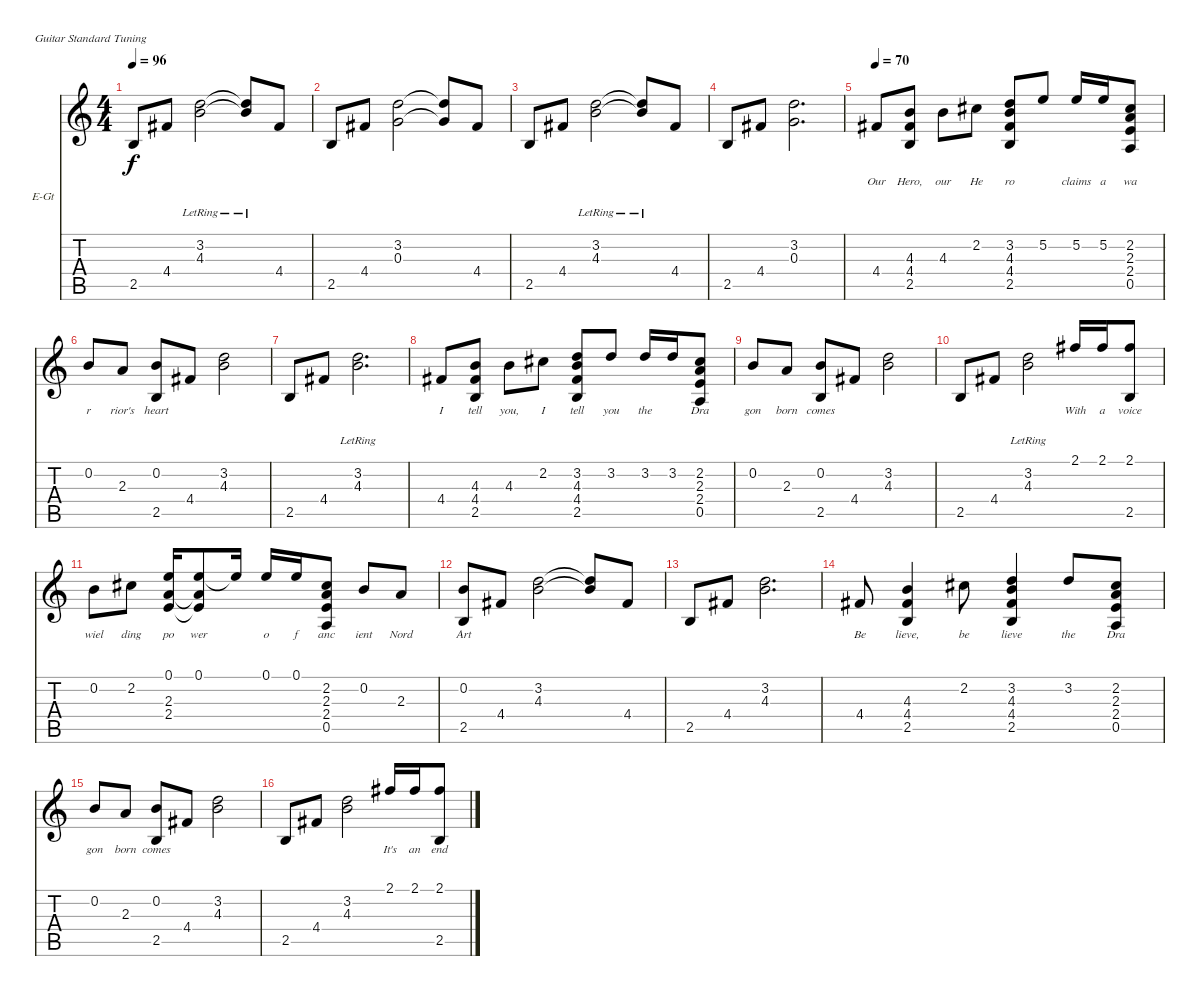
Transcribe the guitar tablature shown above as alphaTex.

\defaultSystemsLayout 4
\bracketExtendMode nobrackets
\firstSystemTrackNameOrientation horizontal
\otherSystemsTrackNameOrientation horizontal
\track ("Jazz Guitar" "E-Gt") {instrument electricguitarjazz}
\staff {score tabs}
\tuning (E4 B3 G3 D3 A2 E2)
\ts (4 4)
\tempo 96
\clef g2
\ks c
2.5.8{lyrics (0 "") lyrics (1 "") lyrics (2 "") lyrics (3 "") lyrics (4 "") dy f instrument electricguitarjazz} 4.4.8{lyrics (0 "") lyrics (1 "") lyrics (2 "") lyrics (3 "") lyrics (4 "")} (4.3{lr} 3.2).2{lyrics (0 "") lyrics (1 "") lyrics (2 "") lyrics (3 "") lyrics (4 "")} (4.3{lr t} 3.2{t}).8{lyrics (0 "") lyrics (1 "") lyrics (2 "") lyrics (3 "") lyrics (4 "")} 4.4.8{lyrics (0 "") lyrics (1 "") lyrics (2 "") lyrics (3 "") lyrics (4 "")} |
2.5.8{lyrics (0 "") lyrics (1 "") lyrics (2 "") lyrics (3 "") lyrics (4 "")} 4.4.8{lyrics (0 "") lyrics (1 "") lyrics (2 "") lyrics (3 "") lyrics (4 "")} (3.2 0.3).2{lyrics (0 "") lyrics (1 "") lyrics (2 "") lyrics (3 "") lyrics (4 "")} (3.2{t} 0.3{t}).8{lyrics (0 "") lyrics (1 "") lyrics (2 "") lyrics (3 "") lyrics (4 "")} 4.4.8{lyrics (0 "") lyrics (1 "") lyrics (2 "") lyrics (3 "") lyrics (4 "")} |
2.5.8{lyrics (0 "") lyrics (1 "") lyrics (2 "") lyrics (3 "") lyrics (4 "")} 4.4.8{lyrics (0 "") lyrics (1 "") lyrics (2 "") lyrics (3 "") lyrics (4 "")} (4.3{lr} 3.2).2{lyrics (0 "") lyrics (1 "") lyrics (2 "") lyrics (3 "") lyrics (4 "")} (4.3{lr t} 3.2{t}).8{lyrics (0 "") lyrics (1 "") lyrics (2 "") lyrics (3 "") lyrics (4 "")} 4.4.8{lyrics (0 "") lyrics (1 "") lyrics (2 "") lyrics (3 "") lyrics (4 "")} |
2.5.8{lyrics (0 "") lyrics (1 "") lyrics (2 "") lyrics (3 "") lyrics (4 "")} 4.4.8{lyrics (0 "") lyrics (1 "") lyrics (2 "") lyrics (3 "") lyrics (4 "")} (3.2 0.3).2{d lyrics (0 "") lyrics (1 "") lyrics (2 "") lyrics (3 "") lyrics (4 "")} |
\tempo 70
4.4.8{lyrics (0 "Our") lyrics (1 "") lyrics (2 "") lyrics (3 "") lyrics (4 "")} (4.4 4.3 2.5).8{lyrics (0 "Hero,") lyrics (1 "") lyrics (2 "") lyrics (3 "") lyrics (4 "")} 4.3.8{lyrics (0 "our") lyrics (1 "") lyrics (2 "") lyrics (3 "") lyrics (4 "")} 2.2.8{lyrics (0 "He") lyrics (1 "") lyrics (2 "") lyrics (3 "") lyrics (4 "")} (3.2 4.3 4.4 2.5).8{lyrics (0 "ro") lyrics (1 "") lyrics (2 "") lyrics (3 "") lyrics (4 "")} 5.2.8{lyrics (0 "") lyrics (1 "") lyrics (2 "") lyrics (3 "") lyrics (4 "")} 5.2.16{lyrics (0 "claims") lyrics (1 "") lyrics (2 "") lyrics (3 "") lyrics (4 "")} 5.2.16{lyrics (0 "a") lyrics (1 "") lyrics (2 "") lyrics (3 "") lyrics (4 "")} (2.2 2.3 2.4 0.5).8{lyrics (0 "wa") lyrics (1 "") lyrics (2 "") lyrics (3 "") lyrics (4 "")} |
0.2.8{lyrics (0 "r") lyrics (1 "") lyrics (2 "") lyrics (3 "") lyrics (4 "")} 2.3.8{lyrics (0 "rior's") lyrics (1 "") lyrics (2 "") lyrics (3 "") lyrics (4 "")} (0.2 2.5).8{lyrics (0 "heart") lyrics (1 "") lyrics (2 "") lyrics (3 "") lyrics (4 "")} 4.4.8{lyrics (0 "") lyrics (1 "") lyrics (2 "") lyrics (3 "") lyrics (4 "")} (4.3 3.2).2{lyrics (0 "") lyrics (1 "") lyrics (2 "") lyrics (3 "") lyrics (4 "")} |
2.5.8{lyrics (0 "") lyrics (1 "") lyrics (2 "") lyrics (3 "") lyrics (4 "")} 4.4.8{lyrics (0 "") lyrics (1 "") lyrics (2 "") lyrics (3 "") lyrics (4 "")} (4.3{lr} 3.2).2{d lyrics (0 "") lyrics (1 "") lyrics (2 "") lyrics (3 "") lyrics (4 "")} |
4.4.8{lyrics (0 "I") lyrics (1 "") lyrics (2 "") lyrics (3 "") lyrics (4 "")} (4.4 4.3 2.5).8{lyrics (0 "tell") lyrics (1 "") lyrics (2 "") lyrics (3 "") lyrics (4 "")} 4.3.8{lyrics (0 "you,") lyrics (1 "") lyrics (2 "") lyrics (3 "") lyrics (4 "")} 2.2.8{lyrics (0 "I") lyrics (1 "") lyrics (2 "") lyrics (3 "") lyrics (4 "")} (3.2 4.3 4.4 2.5).8{lyrics (0 "tell") lyrics (1 "") lyrics (2 "") lyrics (3 "") lyrics (4 "")} 3.2.8{lyrics (0 "you") lyrics (1 "") lyrics (2 "") lyrics (3 "") lyrics (4 "")} 3.2.16{lyrics (0 "the") lyrics (1 "") lyrics (2 "") lyrics (3 "") lyrics (4 "")} 3.2.16{lyrics (0 "") lyrics (1 "") lyrics (2 "") lyrics (3 "") lyrics (4 "")} (2.2 2.3 2.4 0.5).8{lyrics (0 "Dra") lyrics (1 "") lyrics (2 "") lyrics (3 "") lyrics (4 "")} |
0.2.8{lyrics (0 "gon") lyrics (1 "") lyrics (2 "") lyrics (3 "") lyrics (4 "")} 2.3.8{lyrics (0 "born") lyrics (1 "") lyrics (2 "") lyrics (3 "") lyrics (4 "")} (0.2 2.5).8{lyrics (0 "comes") lyrics (1 "") lyrics (2 "") lyrics (3 "") lyrics (4 "")} 4.4.8{lyrics (0 "") lyrics (1 "") lyrics (2 "") lyrics (3 "") lyrics (4 "")} (4.3 3.2).2{lyrics (0 "") lyrics (1 "") lyrics (2 "") lyrics (3 "") lyrics (4 "")} |
2.5.8{lyrics (0 "") lyrics (1 "") lyrics (2 "") lyrics (3 "") lyrics (4 "")} 4.4.8{lyrics (0 "") lyrics (1 "") lyrics (2 "") lyrics (3 "") lyrics (4 "")} (4.3{lr} 3.2).2{lyrics (0 "") lyrics (1 "") lyrics (2 "") lyrics (3 "") lyrics (4 "")} 2.1.16{lyrics (0 "With") lyrics (1 "") lyrics (2 "") lyrics (3 "") lyrics (4 "")} 2.1.16{lyrics (0 "a") lyrics (1 "") lyrics (2 "") lyrics (3 "") lyrics (4 "")} (2.1 2.5).8{lyrics (0 "voice") lyrics (1 "") lyrics (2 "") lyrics (3 "") lyrics (4 "")} |
0.2.8{lyrics (0 "wiel") lyrics (1 "") lyrics (2 "") lyrics (3 "") lyrics (4 "")} 2.2.8{lyrics (0 "ding") lyrics (1 "") lyrics (2 "") lyrics (3 "") lyrics (4 "")} (0.1 2.3 2.4).16{lyrics (0 "po") lyrics (1 "") lyrics (2 "") lyrics (3 "") lyrics (4 "")} (2.4{t} 0.1 2.3{t}).8{lyrics (0 "wer") lyrics (1 "") lyrics (2 "") lyrics (3 "") lyrics (4 "")} 0.1{t}.16{lyrics (0 "") lyrics (1 "") lyrics (2 "") lyrics (3 "") lyrics (4 "")} 0.1.16{lyrics (0 "o") lyrics (1 "") lyrics (2 "") lyrics (3 "") lyrics (4 "")} 0.1.16{lyrics (0 "f") lyrics (1 "") lyrics (2 "") lyrics (3 "") lyrics (4 "")} (2.2 2.3 2.4 0.5).8{lyrics (0 "anc") lyrics (1 "") lyrics (2 "") lyrics (3 "") lyrics (4 "")} 0.2.8{lyrics (0 "ient") lyrics (1 "") lyrics (2 "") lyrics (3 "") lyrics (4 "")} 2.3.8{lyrics (0 "Nord") lyrics (1 "") lyrics (2 "") lyrics (3 "") lyrics (4 "")} |
(2.5 0.2).8{lyrics (0 "Art") lyrics (1 "") lyrics (2 "") lyrics (3 "") lyrics (4 "")} 4.4.8{lyrics (0 "") lyrics (1 "") lyrics (2 "") lyrics (3 "") lyrics (4 "")} (4.3 3.2).2{lyrics (0 "") lyrics (1 "") lyrics (2 "") lyrics (3 "") lyrics (4 "")} (4.3{t} 3.2{t}).8{lyrics (0 "") lyrics (1 "") lyrics (2 "") lyrics (3 "") lyrics (4 "")} 4.4.8{lyrics (0 "") lyrics (1 "") lyrics (2 "") lyrics (3 "") lyrics (4 "")} |
2.5.8{lyrics (0 "") lyrics (1 "") lyrics (2 "") lyrics (3 "") lyrics (4 "")} 4.4.8{lyrics (0 "") lyrics (1 "") lyrics (2 "") lyrics (3 "") lyrics (4 "")} (4.3 3.2).2{d lyrics (0 "") lyrics (1 "") lyrics (2 "") lyrics (3 "") lyrics (4 "")} |
4.4.8{lyrics (0 "Be") lyrics (1 "") lyrics (2 "") lyrics (3 "") lyrics (4 "")} (4.4 4.3 2.5).4{lyrics (0 "lieve,") lyrics (1 "") lyrics (2 "") lyrics (3 "") lyrics (4 "")} 2.2.8{lyrics (0 "be") lyrics (1 "") lyrics (2 "") lyrics (3 "") lyrics (4 "")} (3.2 4.3 4.4 2.5).4{lyrics (0 "lieve") lyrics (1 "") lyrics (2 "") lyrics (3 "") lyrics (4 "")} 3.2.8{lyrics (0 "the") lyrics (1 "") lyrics (2 "") lyrics (3 "") lyrics (4 "")} (2.2 2.3 2.4 0.5).8{lyrics (0 "Dra") lyrics (1 "") lyrics (2 "") lyrics (3 "") lyrics (4 "")} |
0.2.8{lyrics (0 "gon") lyrics (1 "") lyrics (2 "") lyrics (3 "") lyrics (4 "")} 2.3.8{lyrics (0 "born") lyrics (1 "") lyrics (2 "") lyrics (3 "") lyrics (4 "")} (0.2 2.5).8{lyrics (0 "comes") lyrics (1 "") lyrics (2 "") lyrics (3 "") lyrics (4 "")} 4.4.8{lyrics (0 "") lyrics (1 "") lyrics (2 "") lyrics (3 "") lyrics (4 "")} (4.3 3.2).2{lyrics (0 "") lyrics (1 "") lyrics (2 "") lyrics (3 "") lyrics (4 "")} |
2.5.8{lyrics (0 "") lyrics (1 "") lyrics (2 "") lyrics (3 "") lyrics (4 "")} 4.4.8{lyrics (0 "") lyrics (1 "") lyrics (2 "") lyrics (3 "") lyrics (4 "")} (4.3 3.2).2{lyrics (0 "") lyrics (1 "") lyrics (2 "") lyrics (3 "") lyrics (4 "")} 2.1.16{lyrics (0 "It's") lyrics (1 "") lyrics (2 "") lyrics (3 "") lyrics (4 "")} 2.1.16{lyrics (0 "an") lyrics (1 "") lyrics (2 "") lyrics (3 "") lyrics (4 "")} (2.1 2.5).8{lyrics (0 "end") lyrics (1 "") lyrics (2 "") lyrics (3 "") lyrics (4 "")}
